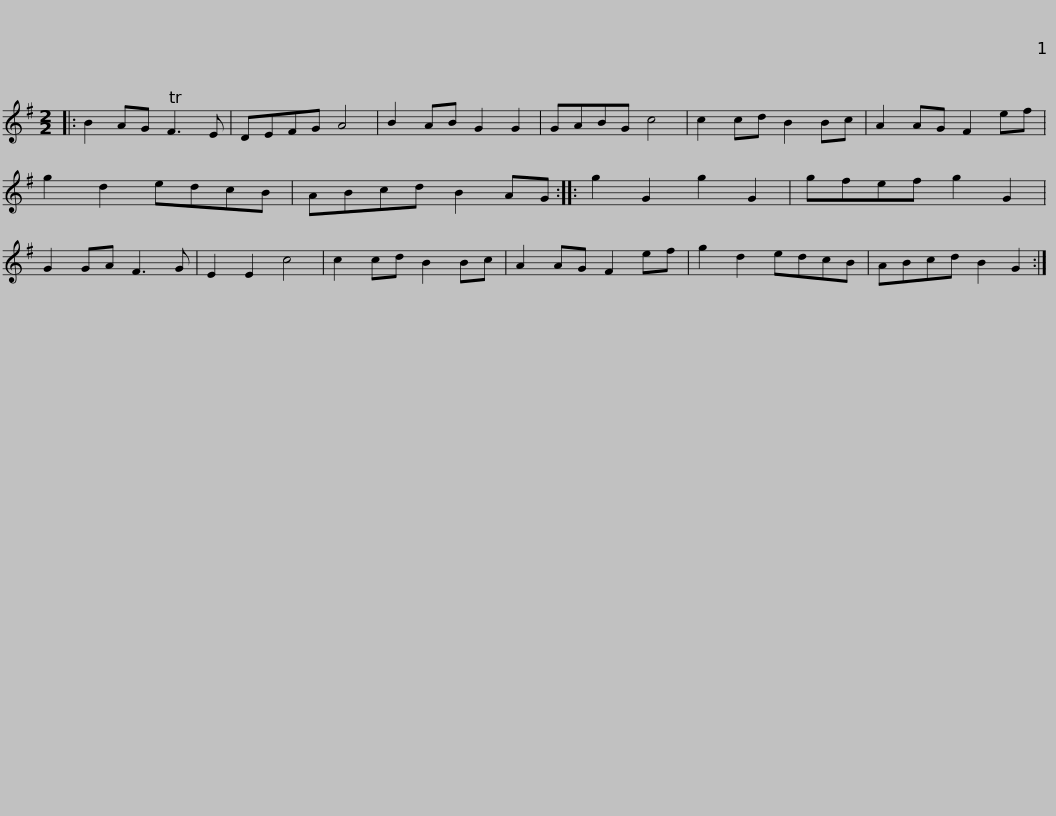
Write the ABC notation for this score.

X:1
L:1/8
M:2/2
I:linebreak $
K:G
V:1 treble
V:1
|: B2 AG TF3 E | DEFG A4 | B2 AB G2 G2 | GABG c4 | c2 cd B2 Bc | %5
 A2 AG F2 ef | g2 d2 edcB |$ ABcd B2 AG :: g2 G2 g2 G2 | gfef g2 G2 | %10
 G2 GA F3 G | E2 E2 c4 | c2 cd B2 Bc | A2 AG F2 ef |$ g2 d2 edcB | %15
 ABcd B2 G2 :| %16
